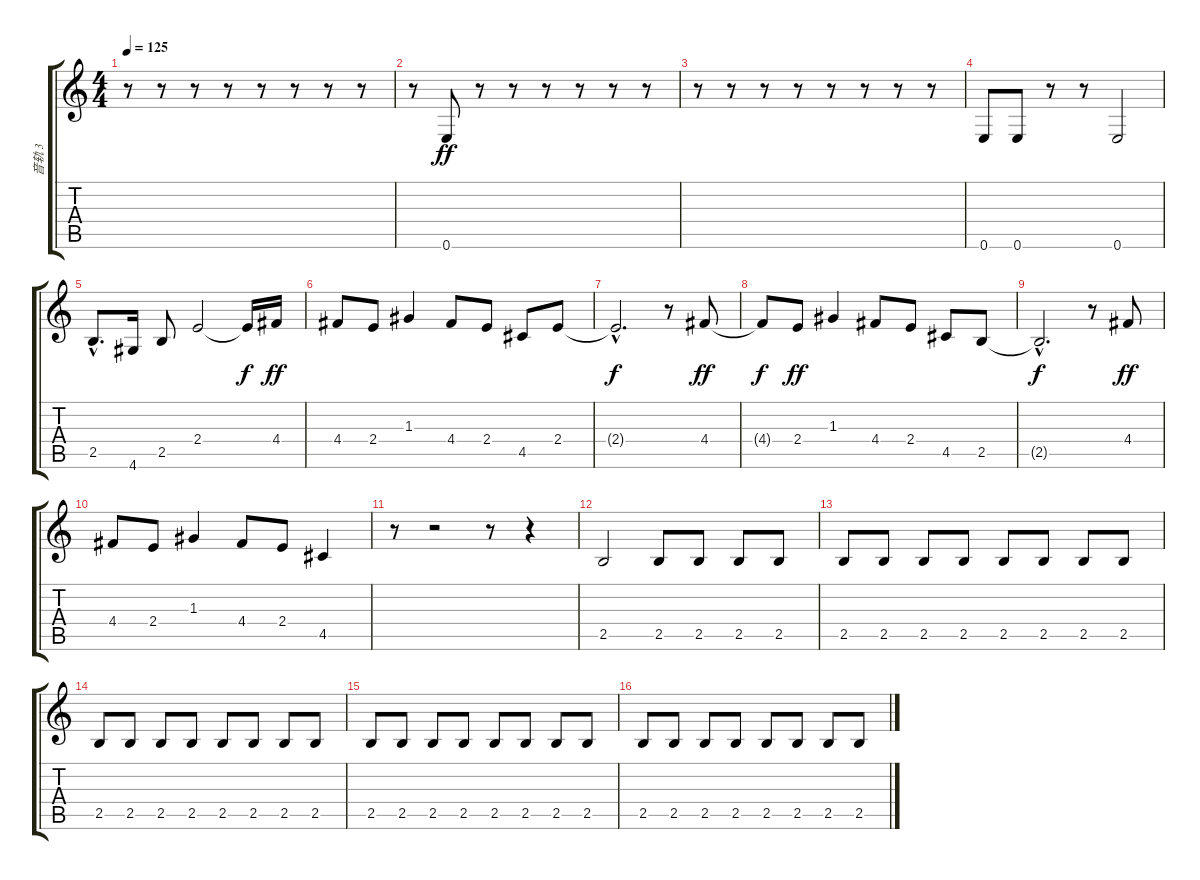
\track ("音轨 3" "音轨 3") {instrument electricbassfinger}
\staff {score tabs}
\tuning (E4 B3 G3 D3 A2 E2) {hide}
\ts (4 4)
\tempo 125
\clef g2
\ks c
r.8{dy ff} r.8 r.8 r.8 r.8 r.8 r.8 r.8 |
r.8 0.6.8 r.8 r.8 r.8 r.8 r.8 r.8 |
r.8 r.8 r.8 r.8 r.8 r.8 r.8 r.8 |
0.6.8 0.6.8 r.8 r.8 0.6.2 |
2.5{hac}.8{d} 4.6.16 2.5.8 2.4.2 2.4{t}.16{dy f} 4.4.16{dy ff} |
4.4.8 2.4.8 1.3.4 4.4.8 2.4.8 4.5.8 2.4.8 |
2.4{hac t}.2{d dy f} r.8 4.4.8{dy ff} |
4.4{t}.8{dy f} 2.4.8{dy ff} 1.3.4 4.4.8 2.4.8 4.5.8 2.5.8 |
2.5{hac t}.2{d dy f} r.8 4.4.8{dy ff} |
4.4.8 2.4.8 1.3.4 4.4.8 2.4.8 4.5.4 |
r.8 r.2 r.8 r.4 |
2.5.2 2.5.8 2.5.8 2.5.8 2.5.8 |
2.5.8 2.5.8 2.5.8 2.5.8 2.5.8 2.5.8 2.5.8 2.5.8 |
2.5.8 2.5.8 2.5.8 2.5.8 2.5.8 2.5.8 2.5.8 2.5.8 |
2.5.8 2.5.8 2.5.8 2.5.8 2.5.8 2.5.8 2.5.8 2.5.8 |
2.5.8 2.5.8 2.5.8 2.5.8 2.5.8 2.5.8 2.5.8 2.5.8
